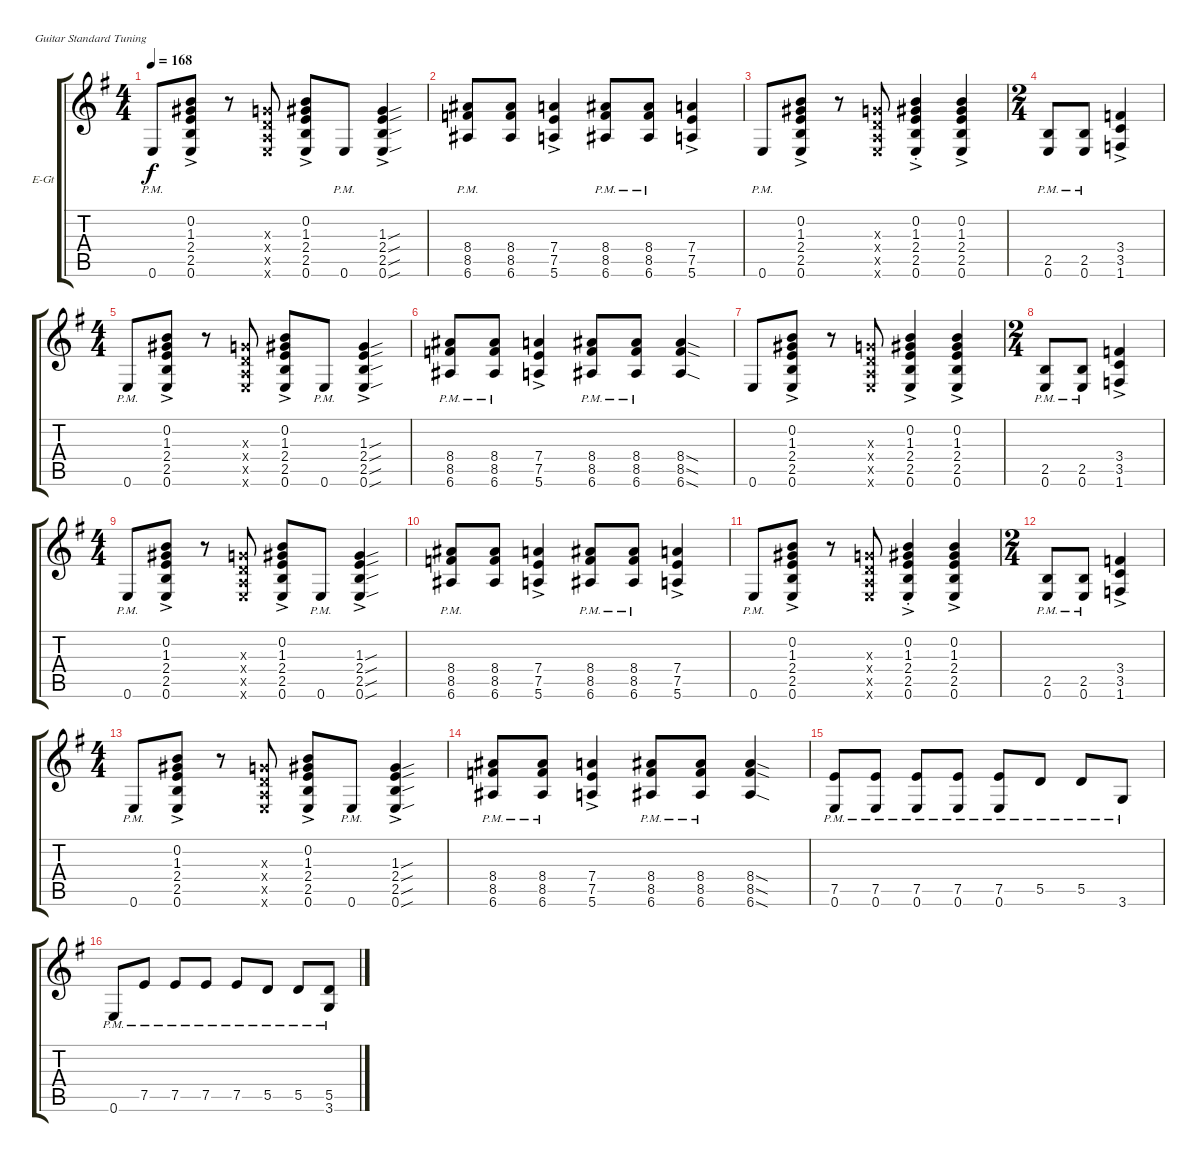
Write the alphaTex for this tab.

\bracketExtendMode groupsimilarinstruments
\firstSystemTrackNameOrientation horizontal
\otherSystemsTrackNameOrientation horizontal
\track ("Guitar 1" "E-Gt") {instrument electricguitarclean}
\staff {score tabs}
\tuning (E4 B3 G3 D3 A2 E2)
\ts (4 4)
\tempo 168
\clef g2
\scale
1.10845
\ks g
0.6{pm}.8{dy f} (2.4 2.5 0.6{ac} 1.3 0.2).8 r.8 (0.4{x} 0.5{x} 0.6{x} 0.3{x}).8 (2.4{ac} 2.5{ac} 0.6{ac} 0.2{ac} 1.3{ac}).8 0.6{pm}.8 (0.6{sou ac} 2.5{sou} 2.4{sou} 1.3{sou}).4 |
\scale
0.891551 (8.5 6.6{pm} 8.4).8 (8.5 6.6 8.4).8 (7.4 7.5 5.6{ac}).4 (8.5{pm} 6.6{pm} 8.4{pm}).8 (8.5{pm} 6.6{pm} 8.4{pm}).8 (7.4 7.5{ac} 5.6).4 |
\scale
1.07818 0.6{pm}.8 (2.4 2.5 0.6{ac} 1.3 0.2).8 r.8 (0.4{x} 0.5{x} 0.6{x} 0.3{x}).8 (2.4 2.5 0.6 1.3 0.2{ac st}).4 (2.4 2.5{ac} 0.6 1.3 0.2).4 |
\ts (2 4)
\scale
0.921816 (0.6{pm} 2.5{pm}).8 (0.6{pm} 2.5{pm}).8 (3.4 3.5 1.6{ac}).4 |
\ts (4 4)
\scale
1.10845 0.6{pm}.8 (2.4 2.5 0.6 1.3 0.2{ac}).8 r.8 (0.4{x} 0.5{x} 0.6{x} 0.3{x}).8 (2.4 2.5 0.6{ac} 1.3 0.2).8 0.6{pm}.8 (2.4{sou} 2.5{sou} 0.6{sou ac} 1.3{sou}).4 |
\scale
0.891551 (8.5{pm} 6.6{pm} 8.4{pm}).8 (8.5{pm} 6.6{pm} 8.4{pm}).8 (7.4 7.5 5.6{ac}).4 (8.5{pm} 6.6{pm} 8.4{pm}).8 (8.5{pm} 6.6{pm} 8.4{pm}).8 (8.4{sod} 8.5{sod} 6.6{sod}).4 |
\scale
1.07818 0.6.8 (2.4{ac} 2.5{ac} 0.6{ac} 1.3{ac} 0.2{ac}).8 r.8 (0.4{x} 0.5{x} 0.6{x} 0.3{x}).8 (2.4{ac} 2.5{ac} 0.6{ac} 0.2{ac} 1.3{ac}).4 (2.4{ac} 2.5{ac} 0.6{ac} 0.2{ac} 1.3{ac}).4 |
\ts (2 4)
\scale
0.921816 (0.6{pm} 2.5{pm}).8 (0.6{pm} 2.5{pm}).8 (3.4 3.5 1.6{ac}).4 |
\ts (4 4)
\scale
1.10845 0.6{pm}.8 (2.4 2.5 0.6{ac} 1.3 0.2).8 r.8 (0.4{x} 0.5{x} 0.6{x} 0.3{x}).8 (2.4{ac} 2.5{ac} 0.6{ac} 0.2{ac} 1.3{ac}).8 0.6{pm}.8 (0.6{sou ac} 2.5{sou} 2.4{sou} 1.3{sou}).4 |
\scale
0.891551 (8.5 6.6{pm} 8.4).8 (8.5 6.6 8.4).8 (7.4 7.5 5.6{ac}).4 (8.5{pm} 6.6{pm} 8.4{pm}).8 (8.5{pm} 6.6{pm} 8.4{pm}).8 (7.4 7.5{ac} 5.6).4 |
\scale
1.07818 0.6{pm}.8 (2.4 2.5 0.6{ac} 1.3 0.2).8 r.8 (0.4{x} 0.5{x} 0.6{x} 0.3{x}).8 (2.4 2.5 0.6 1.3 0.2{ac st}).4 (2.4 2.5{ac} 0.6 1.3 0.2).4 |
\ts (2 4)
\scale
0.921816 (0.6{pm} 2.5{pm}).8 (0.6{pm} 2.5{pm}).8 (3.4 3.5 1.6{ac}).4 |
\ts (4 4)
\scale
1.10845 0.6{pm}.8 (2.4 2.5 0.6 1.3 0.2{ac}).8 r.8 (0.4{x} 0.5{x} 0.6{x} 0.3{x}).8 (2.4 2.5 0.6{ac} 1.3 0.2).8 0.6{pm}.8 (2.4{sou} 2.5{sou} 0.6{sou ac} 1.3{sou}).4 |
\scale
0.891551 (8.5{pm} 6.6{pm} 8.4{pm}).8 (8.5{pm} 6.6{pm} 8.4{pm}).8 (7.4 7.5 5.6{ac}).4 (8.5{pm} 6.6{pm} 8.4{pm}).8 (8.5{pm} 6.6{pm} 8.4{pm}).8 (8.4{sod} 8.5{sod} 6.6{sod}).4 |
\scale
1.07818 (7.5{pm} 0.6{pm}).8 (7.5{pm} 0.6{pm}).8 (7.5{pm} 0.6{pm}).8 (7.5{pm} 0.6{pm}).8 (7.5{pm} 0.6{pm}).8 5.5{pm}.8 5.5{pm}.8 3.6{pm}.8 |
\scale
0.921816 0.6{pm}.8 7.5{pm}.8 7.5{pm}.8 7.5{pm}.8 7.5{pm}.8 5.5{pm}.8 5.5{pm}.8 (3.6{pm} 5.5{pm}).8
